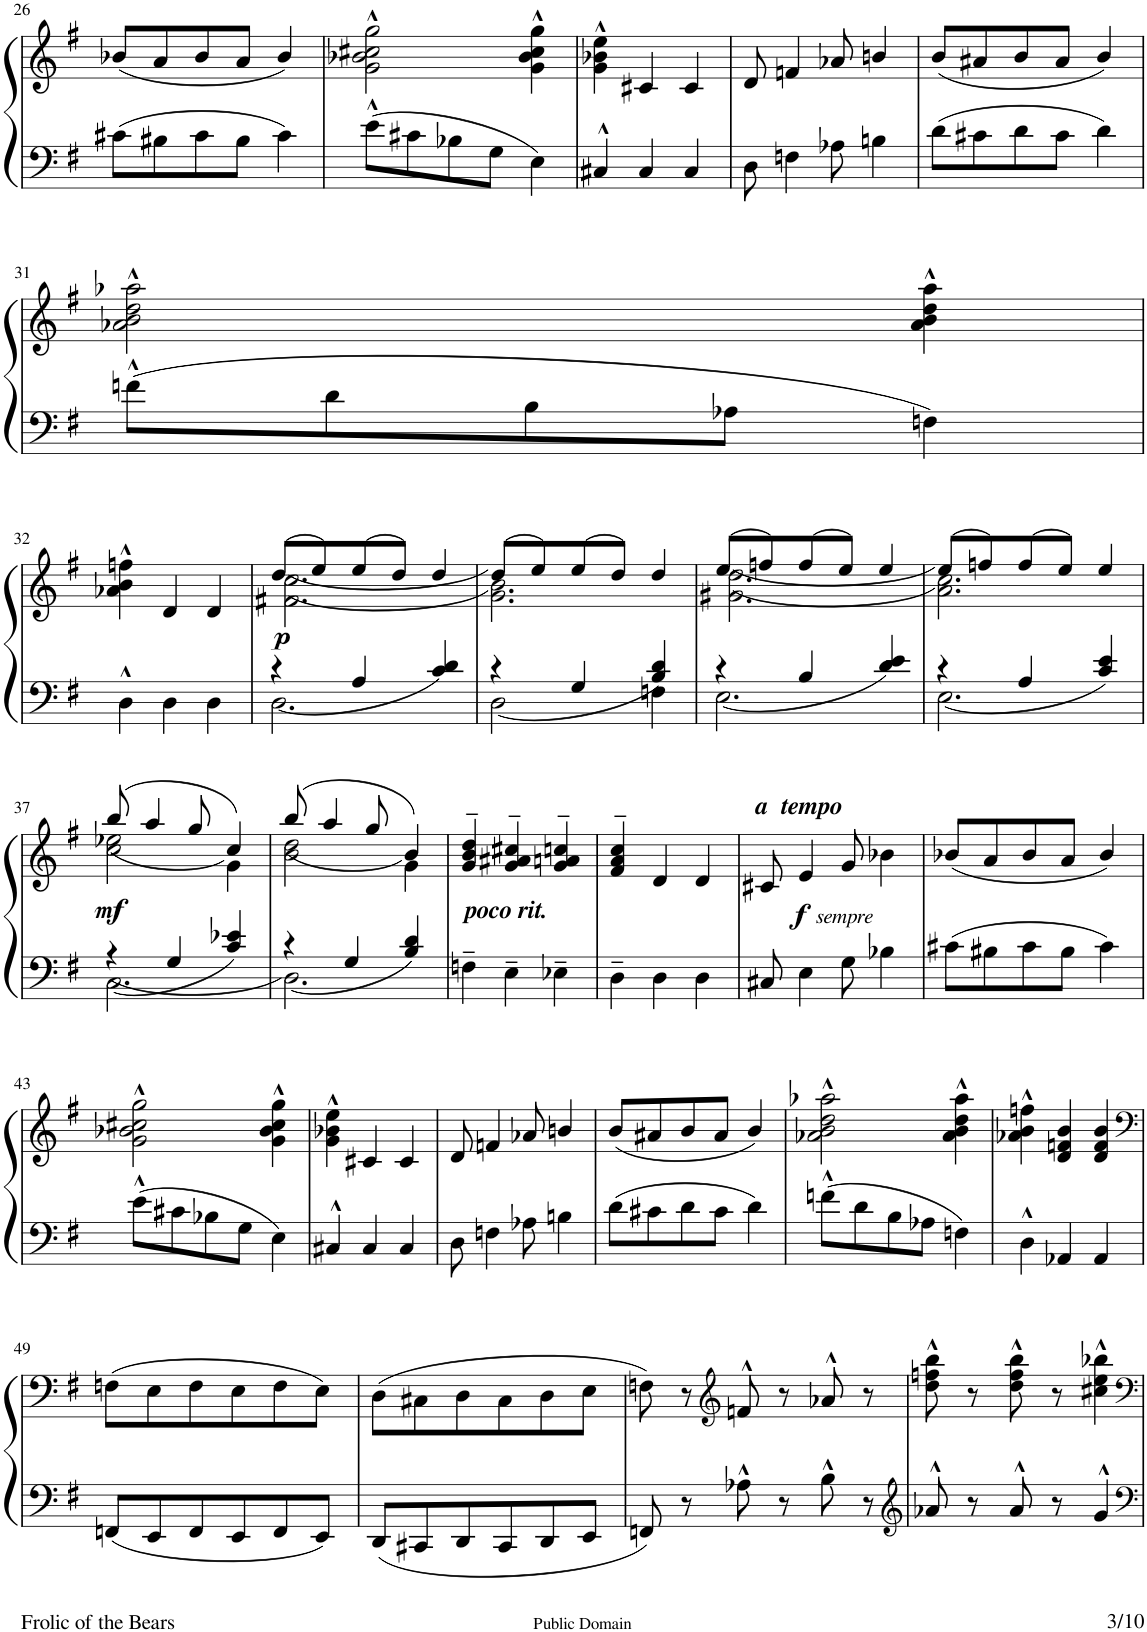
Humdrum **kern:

**kern	**kern	**dynam
*part1	*part1	*part1
*staff2	*staff1	*staff1/2
*I"Piano	*	*
*I'Pno.	*	*
!!LO:PB:g=z
*clefF4	*clefG2	*
*k[f#]	*k[f#]	*
*M3/4	*M3/4	*
=26	=26	=26
8c#X\L	(8b-X/L	.
8B#X\	8a/	.
8c#\	8b-/	.
8B#\J	8a/J	.
4c#\	4b-/)	.
=27	=27	=27
8e^^\L	2g\^^ 2b-X\^^ 2cc#X\^^ 2gg\^^	.
8c#X\	.	.
8B-X\	.	.
8G\J	.	.
4E\	4g\^^ 4b-\^^ 4cc#\^^ 4gg\^^	.
=28	=28	=28
4C#X^^/	4g\^^ 4b-X\^^ 4ee\^^	.
4C#/	4c#X/	.
4C#/	4c#/	.
=29	=29	=29
8D\	8d/	.
4Fn\	4fn/	.
8A-X\	8a-X/	.
4Bn\	4bn/	.
=30	=30	=30
8d\L	(8b/L	.
8c#X\	8a#X/	.
8d\	8b/	.
8c#\J	8a#/J	.
4d\	4b/)	.
!!LO:LB:g=z
=31	=31	=31
8fn^^\L	2a-X\^^ 2b\^^ 2dd\^^ 2aa-X\^^	.
8d\	.	.
8B\	.	.
8A-X\J	.	.
4Fn\	4a-\^^ 4b\^^ 4dd\^^ 4aa-\^^	.
!!LO:LB:g=z
=32	=32	=32
4D^^\	4a-X\^^ 4b\^^ 4ffn\^^	.
4D\	4d/	.
4D\	4d/	.
=33	=33	=33
*^	*^	*
!	!	!	!	!LO:DY:b
4r	(2.D\	(8dd/L	((2.f#X\ 2.cc\	p
.	.	8ee/)	.	.
4A/	.	(8ee/	.	.
.	.	8dd/J)	.	.
4c/ 4d/	.	4dd/	.	.
=34	=34	=34	=34	=34
4r	(2D\	8dd/L	2.g\ 2.b\))	.
.	.	8ee/)	.	.
4G/	.	(8ee/	.	.
.	.	8dd/J)	.	.
4B/ 4d/	4Fn\	4dd/	.	.
=35	=35	=35	=35	=35
4r	(2.E\	8ee/L	((2.g#X\ 2.dd\	.
.	.	8ffn/)	.	.
4B/	.	(8ff/	.	.
.	.	8ee/J)	.	.
4d/ 4e/	.	4ee/	.	.
=36	=36	=36	=36	=36
4r	(2.E\	8ee/L	2.a\ 2.cc\))	.
.	.	8ffn/)	.	.
4A/	.	(8ff/	.	.
.	.	8ee/J)	.	.
4c/ 4e/	.	4ee/	.	.
!!LO:LB:g=z	!!
=37	=37	=37	=37	=37
!	!	!	!	!LO:DY:b
4r	(2.C\	8bb/	(2cc\ 2ee-X\	mf
.	.	4aa/	.	.
4G/	.	.	.	.
.	.	8gg/	.	.
4c/ 4e-X/	.	4cc/)	4g\)	.
=38	=38	=38	=38	=38
4r	(2.D\	8bb/	(2b\ 2dd\	.
.	.	4aa/	.	.
4G/	.	.	.	.
.	.	8gg/	.	.
4B/ 4d/	.	4b/)	4g\)	.
*v	*v	*	*	*
=39	=39	=39	=39
!	!LO:TX:b:Bi:t=poco rit.	!	!
*	*v	*v	*
4Fn~\	4g/~> 4b/~> 4dd/~>	.
4E~\	4g/~> 4a#X/~> 4cc#X/~>	.
4E-X~\	4g/~> 4an/~> 4ccn/~>	.
=40	=40	=40
4D~\	4f#/~> 4a/~> 4cc/~>	.
4D\	4d/	.
4D\	4d/	.
=41	=41	=41
!	!LO:TX:a:Bi:t=a  tempo	!
!	!	!LO:DY:b
!	!	!LO:DY:n=1:b
8C#X/	8c#X/	f other-dynamics
4E\	4e/	.
8G\	8g/	.
4B-X\	4b-X\	.
=42	=42	=42
8c#X\L	8b-X/L	.
8B#X\	8a/	.
8c#\	8b-/	.
8B#\J	8a/J	.
4c#\	4b-/)	.
!!LO:LB:g=z
=43	=43	=43
8e^^\L	2g\^^ 2b-X\^^ 2cc#X\^^ 2gg\^^	.
8c#X\	.	.
8B-X\	.	.
8G\J	.	.
4E\	4g\^^ 4b-\^^ 4cc#\^^ 4gg\^^	.
=44	=44	=44
4C#X^^/	4g\^^ 4b-X\^^ 4ee\^^	.
4C#/	4c#X/	.
4C#/	4c#/	.
=45	=45	=45
8D\	8d/	.
4Fn\	4fn/	.
8A-X\	8a-X/	.
4Bn\	4bn/	.
=46	=46	=46
8d\L	(8b/L	.
8c#X\	8a#X/	.
8d\	8b/	.
8c#\J	8a#/J	.
4d\	4b/)	.
=47	=47	=47
8fn^^\L	2a-X\^^ 2b\^^ 2dd\^^ 2aa-X\^^	.
8d\	.	.
8B\	.	.
8A-X\J	.	.
4Fn\	4a-\^^ 4b\^^ 4dd\^^ 4aa-\^^	.
=48	=48	=48
4D^^\	4a-X\^^ 4b\^^ 4ffn\^^	.
4AA-X/	4d/ 4fn/ 4b/	.
4AA-/	4d/ 4f/ 4b/	.
!!LO:LB:g=z
=49	=49	=49
*	*clefF4	*
8FFn/L	(8Fn\L	.
8EE/	8E\	.
8FF/	8F\	.
8EE/	8E\	.
8FF/	8F\	.
8EE/J	8E\J)	.
=50	=50	=50
8DD/L	(8D\L	.
8CC#X/	8C#X\	.
8DD/	8D\	.
8CC#/	8C#\	.
8DD/	8D\	.
8EE/J	8E\J	.
=51	=51	=51
8FFn/	8Fn\)	.
8r	8r	.
*	*clefG2	*
8A-X^^\	8fn^^/	.
8r	8r	.
8B^^\	8a-X^^/	.
8r	8r	.
=52	=52	=52
*clefG2	*	*
8a-X^^/	8dd\^^ 8ffn\^^ 8bb\^^	.
8r	8r	.
8a-^^/	8dd\^^ 8ff\^^ 8bb\^^	.
8r	8r	.
4g^^/	4cc#X\^^ 4ee\^^ 4bb-X\^^	.
=	=	=
*-	*-	*-
